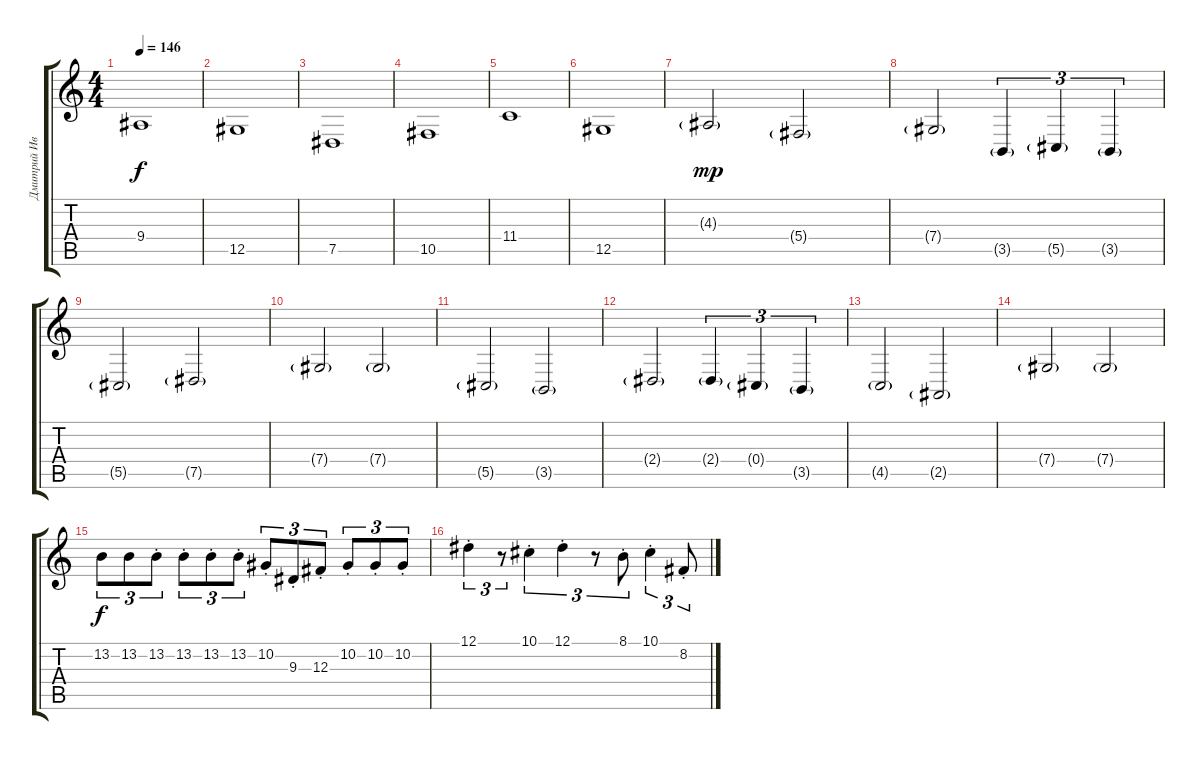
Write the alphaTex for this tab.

\track ("Дмитрий Иванов" "Дмитрий Ив") {instrument stringensemble1}
\staff {score tabs}
\tuning (Eb4 Bb3 Gb3 Db3 Ab2 Eb2) {hide}
\ts (4 4)
\tempo 146
\clef g2
\ks c
9.4.1{dy f} |
12.5.1 |
7.5.1 |
10.5.1 |
11.4.1 |
12.5.1 |
4.3{g}.2{dy mp} 5.4{g}.2 |
7.4{g}.2 3.5{g}.4{tu (3 2)} 5.5{g}.4{tu (3 2)} 3.5{g}.4{tu (3 2)} |
5.5{g}.2 7.5{g}.2 |
7.4{g}.2 7.4{g}.2 |
5.5{g}.2 3.5{g}.2 |
2.4{g}.2 2.4{g}.4{tu (3 2)} 0.4{g}.4{tu (3 2)} 3.5{g}.4{tu (3 2)} |
4.5{g}.2 2.5{g}.2 |
7.4{g}.2 7.4{g}.2 |
13.2.8{tu (3 2) dy f} 13.2.8{tu (3 2)} 13.2{st}.8{tu (3 2)} 13.2{st}.8{tu (3 2)} 13.2{st}.8{tu (3 2)} 13.2{st}.8{tu (3 2)} 10.2{st}.8{tu (3 2)} 9.3{st}.8{tu (3 2)} 12.3{st}.8{tu (3 2)} 10.2{st}.8{tu (3 2)} 10.2{st}.8{tu (3 2)} 10.2{st}.8{tu (3 2)} |
12.1{st}.4{tu (3 2)} r.8{tu (3 2)} 10.1{st}.4{tu (3 2)} 12.1{st}.4{tu (3 2)} r.8{tu (3 2)} 8.1{st}.8{tu (3 2)} 10.1{st}.4{tu (3 2)} 8.2{st}.8{tu (3 2)}
